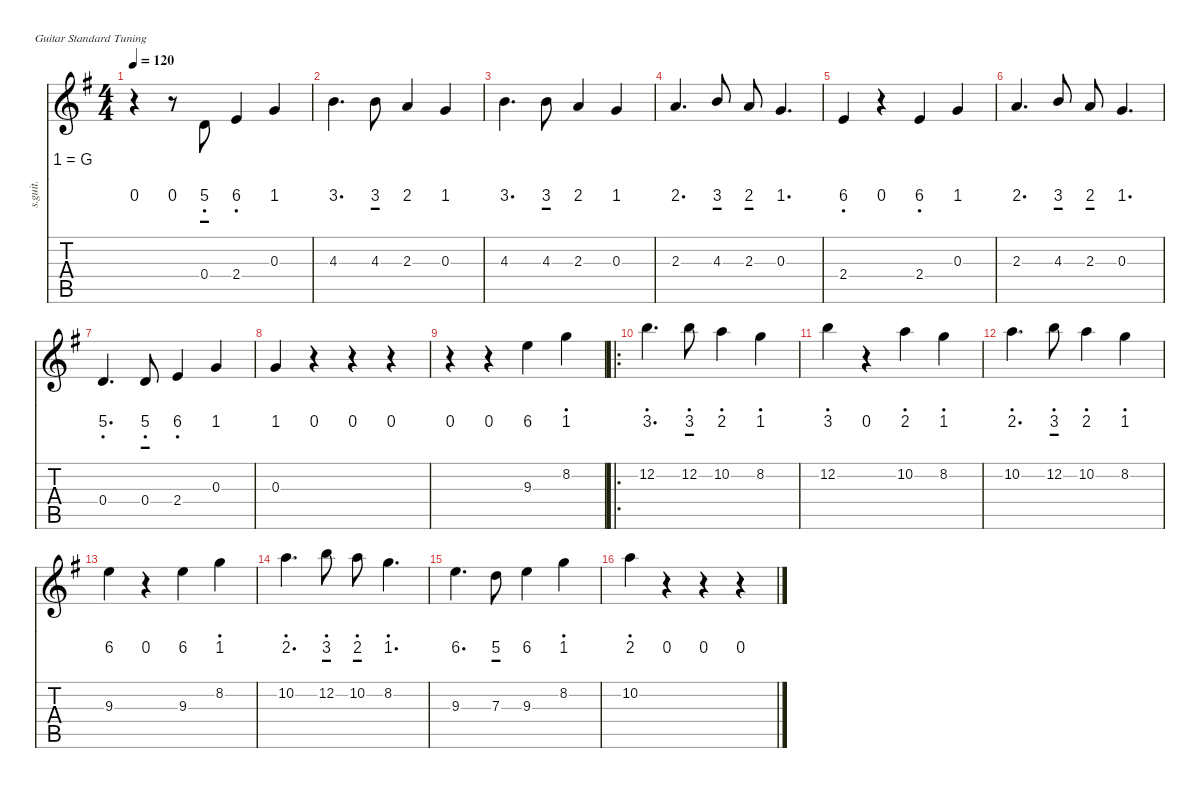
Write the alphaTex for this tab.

\defaultSystemsLayout 4
\hideDynamics
\bracketExtendMode nobrackets
\track ("Steel Guitar" "s.guit.") {defaultSystemsLayout 4 instrument acousticguitarsteel}
\staff {score tabs numbered}
\tuning (E4 B3 G3 D3 A2 E2)
\ts (4 4)
\tempo 120
\clef g2
\ks g
r.4{dy mf beam Down} r.8{beam Down} 0.4{acc forcenatural}.8{beam Up} 2.4{acc forcenatural}.4{beam Up} 0.3{acc forcenatural}.4{beam Up} |
4.3{acc forcenatural}.4{d beam Down} 4.3{acc forcenatural}.8{beam Down} 2.3{acc forcenatural}.4{beam Up} 0.3{acc forcenatural}.4{beam Up} |
4.3{acc forcenatural}.4{d beam Down} 4.3{acc forcenatural}.8{beam Down} 2.3{acc forcenatural}.4{beam Up} 0.3{acc forcenatural}.4{beam Up} |
2.3{acc forcenatural}.4{d beam Up} 4.3{acc forcenatural}.8{beam Up} 2.3{acc forcenatural}.8{beam Up} 0.3{acc forcenatural}.4{d beam Up} |
2.4{acc forcenatural}.4{beam Up} r.4{beam Down} 2.4{acc forcenatural}.4{beam Up} 0.3{acc forcenatural}.4{beam Up} |
2.3{acc forcenatural}.4{d beam Up} 4.3{acc forcenatural}.8{beam Up} 2.3{acc forcenatural}.8{beam Up} 0.3{acc forcenatural}.4{d beam Up} |
0.4{acc forcenatural}.4{d beam Up} 0.4{acc forcenatural}.8{beam Up} 2.4{acc forcenatural}.4{beam Up} 0.3{acc forcenatural}.4{beam Up} |
0.3{acc forcenatural}.4{beam Up} r.4{beam Down} r.4{beam Down} r.4{beam Down} |
r.4{beam Down} r.4{beam Down} 9.3{acc forcenatural}.4{beam Down} 8.2{acc forcenatural}.4{beam Down} |
\ro
12.2{acc forcenatural}.4{d beam Down} 12.2{acc forcenatural}.8{beam Down} 10.2{acc forcenatural}.4{beam Down} 8.2{acc forcenatural}.4{beam Down} |
12.2{acc forcenatural}.4{beam Down} r.4{beam Down} 10.2{acc forcenatural}.4{beam Down} 8.2{acc forcenatural}.4{beam Down} |
10.2{acc forcenatural}.4{d beam Down} 12.2{acc forcenatural}.8{beam Down} 10.2{acc forcenatural}.4{beam Down} 8.2{acc forcenatural}.4{beam Down} |
9.3{acc forcenatural}.4{beam Down} r.4{beam Down} 9.3{acc forcenatural}.4{beam Down} 8.2{acc forcenatural}.4{beam Down} |
10.2{acc forcenatural}.4{d beam Down} 12.2{acc forcenatural}.8{beam Down} 10.2{acc forcenatural}.8{beam Down} 8.2{acc forcenatural}.4{d beam Down} |
9.3{acc forcenatural}.4{d beam Down} 7.3{acc forcenatural}.8{beam Down} 9.3{acc forcenatural}.4{beam Down} 8.2{acc forcenatural}.4{beam Down} |
10.2{acc forcenatural}.4{beam Down} r.4{beam Down} r.4{beam Down} r.4{beam Down}
